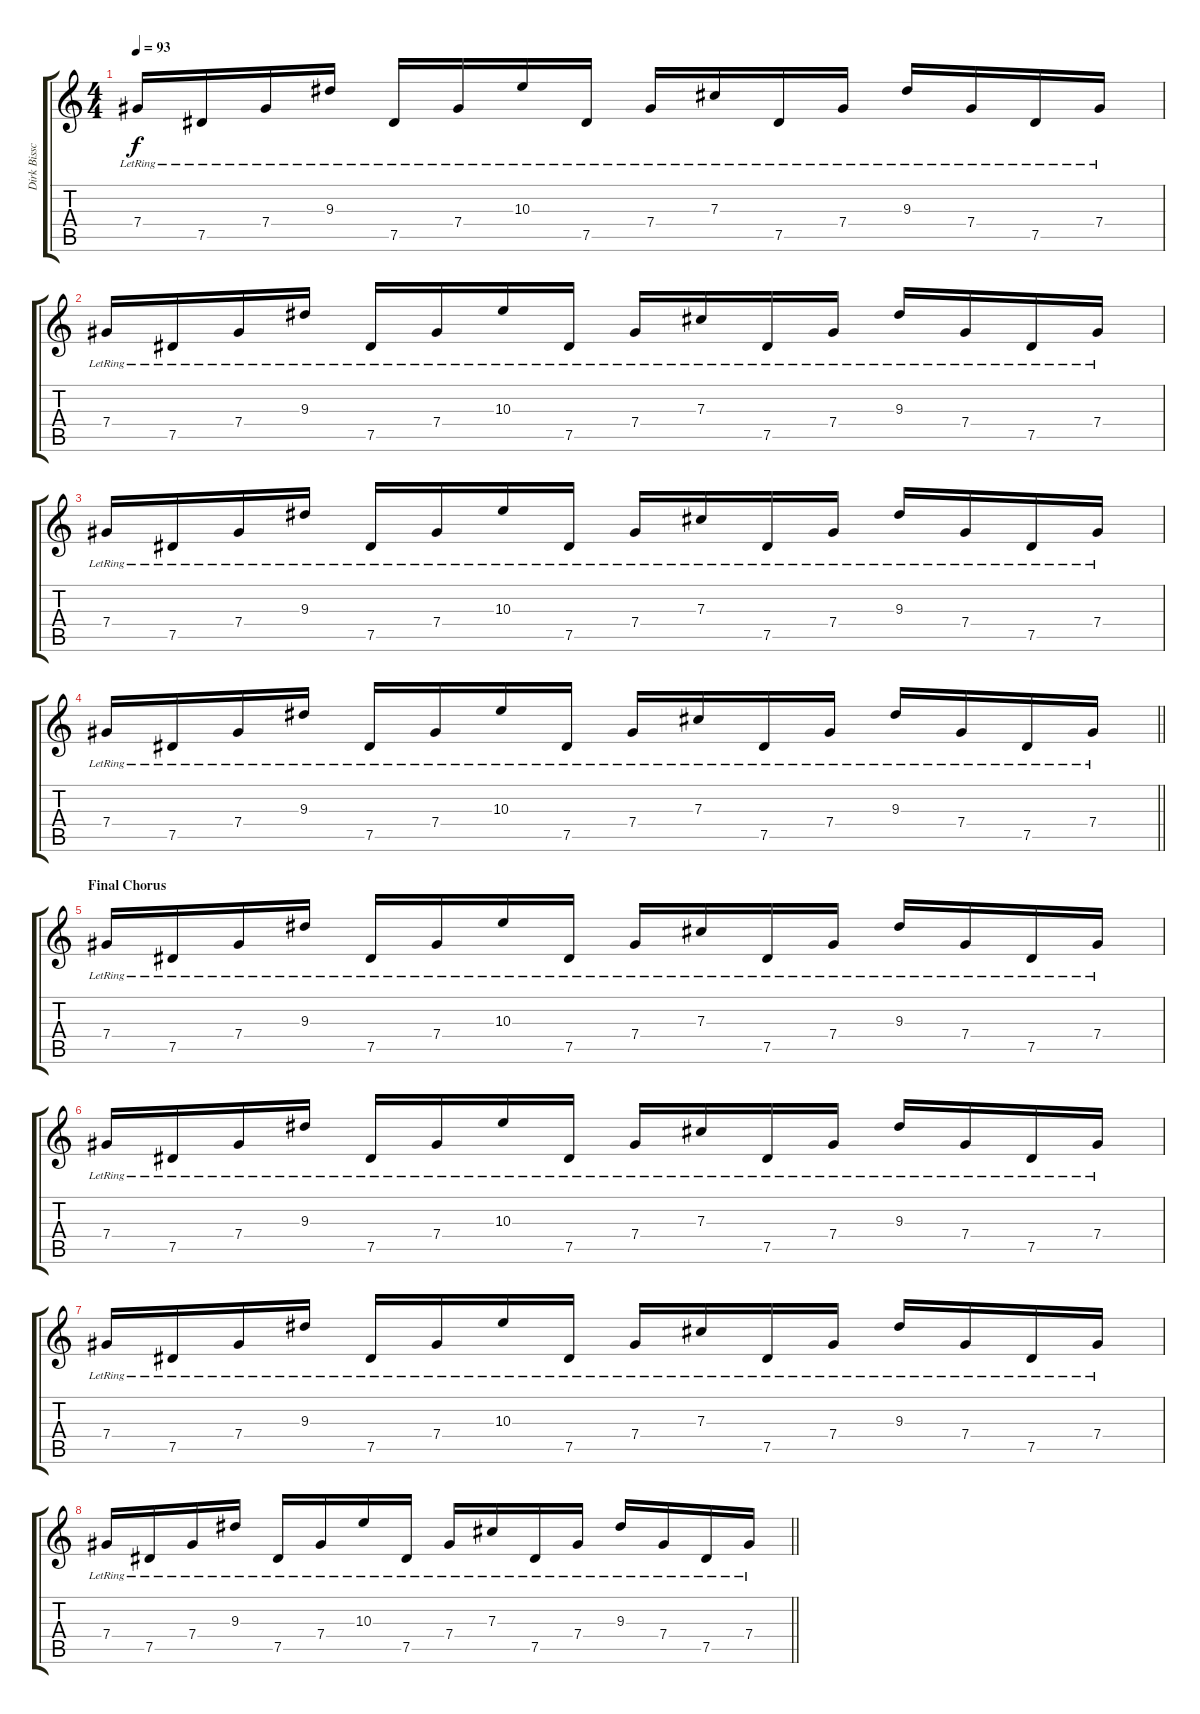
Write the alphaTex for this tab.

\track ("Dirk Bisschoff (Lead Guitar)" "Dirk Bissc") {instrument acousticguitarsteel}
\staff {score tabs}
\tuning (Eb4 Bb3 Gb3 Db3 Ab2 Db2) {hide}
\ts (4 4)
\tempo 93
\clef g2
\ks c
7.4{lr}.16{dy f} 7.5{lr}.16 7.4{lr}.16 9.3{lr}.16 7.5{lr}.16 7.4{lr}.16 10.3{lr}.16 7.5{lr}.16 7.4{lr}.16 7.3{lr}.16 7.5{lr}.16 7.4{lr}.16 9.3{lr}.16 7.4{lr}.16 7.5{lr}.16 7.4{lr}.16 |
7.4{lr}.16 7.5{lr}.16 7.4{lr}.16 9.3{lr}.16 7.5{lr}.16 7.4{lr}.16 10.3{lr}.16 7.5{lr}.16 7.4{lr}.16 7.3{lr}.16 7.5{lr}.16 7.4{lr}.16 9.3{lr}.16 7.4{lr}.16 7.5{lr}.16 7.4{lr}.16 |
7.4{lr}.16 7.5{lr}.16 7.4{lr}.16 9.3{lr}.16 7.5{lr}.16 7.4{lr}.16 10.3{lr}.16 7.5{lr}.16 7.4{lr}.16 7.3{lr}.16 7.5{lr}.16 7.4{lr}.16 9.3{lr}.16 7.4{lr}.16 7.5{lr}.16 7.4{lr}.16 |
\barLineRight lightlight
7.4{lr}.16 7.5{lr}.16 7.4{lr}.16 9.3{lr}.16 7.5{lr}.16 7.4{lr}.16 10.3{lr}.16 7.5{lr}.16 7.4{lr}.16 7.3{lr}.16 7.5{lr}.16 7.4{lr}.16 9.3{lr}.16 7.4{lr}.16 7.5{lr}.16 7.4{lr}.16 |
\section ("" "Final Chorus")
7.4{lr}.16 7.5{lr}.16 7.4{lr}.16 9.3{lr}.16 7.5{lr}.16 7.4{lr}.16 10.3{lr}.16 7.5{lr}.16 7.4{lr}.16 7.3{lr}.16 7.5{lr}.16 7.4{lr}.16 9.3{lr}.16 7.4{lr}.16 7.5{lr}.16 7.4{lr}.16 |
7.4{lr}.16 7.5{lr}.16 7.4{lr}.16 9.3{lr}.16 7.5{lr}.16 7.4{lr}.16 10.3{lr}.16 7.5{lr}.16 7.4{lr}.16 7.3{lr}.16 7.5{lr}.16 7.4{lr}.16 9.3{lr}.16 7.4{lr}.16 7.5{lr}.16 7.4{lr}.16 |
7.4{lr}.16 7.5{lr}.16 7.4{lr}.16 9.3{lr}.16 7.5{lr}.16 7.4{lr}.16 10.3{lr}.16 7.5{lr}.16 7.4{lr}.16 7.3{lr}.16 7.5{lr}.16 7.4{lr}.16 9.3{lr}.16 7.4{lr}.16 7.5{lr}.16 7.4{lr}.16 |
\barLineRight lightlight
7.4{lr}.16 7.5{lr}.16 7.4{lr}.16 9.3{lr}.16 7.5{lr}.16 7.4{lr}.16 10.3{lr}.16 7.5{lr}.16 7.4{lr}.16 7.3{lr}.16 7.5{lr}.16 7.4{lr}.16 9.3{lr}.16 7.4{lr}.16 7.5{lr}.16 7.4{lr}.16
